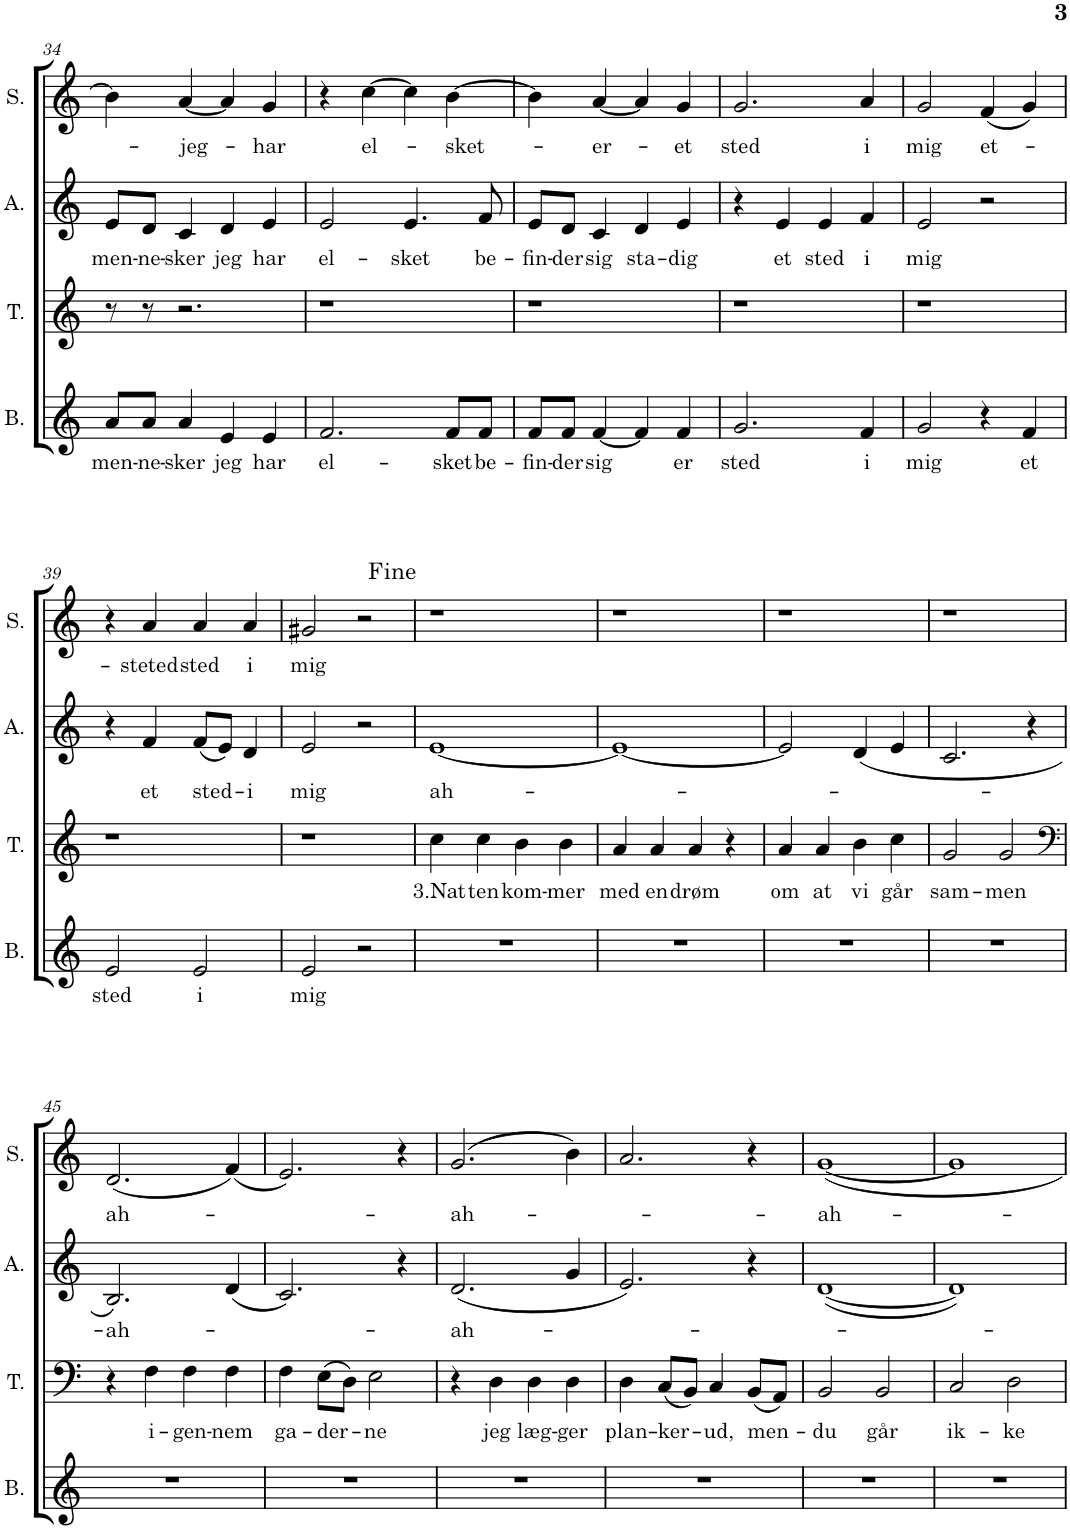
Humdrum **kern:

**kern	**text	**kern	**text	**kern	**text	**kern	**text
*part4	*part4	*part3	*part3	*part2	*part2	*part1	*part1
*staff4	*staff4	*staff3	*staff3	*staff2	*staff2	*staff1	*staff1
*I"Bass	*	*I"Tenor	*	*I"Alto	*	*I"Soprano	*
*I'B.	*	*I'T.	*	*I'A.	*	*I'S.	*
!!LO:PB:g=z
*clefG2	*	*clefG2	*	*clefG2	*	*clefG2	*
*k[]	*	*k[]	*	*k[]	*	*k[]	*
*M4/4	*	*M4/4	*	*M4/4	*	*M4/4	*
=34	=34	=34	=34	=34	=34	=34	=34
!	!LO:LY:b	!	!	!	!LO:LY:b	!	!
8a/L	men-	8r	.	8e/L	men-	4b\]	.
!	!LO:LY:b	!	!	!	!LO:LY:b	!	!
8a/J	-ne-	8r	.	8d/J	-ne-	.	.
!	!LO:LY:b	!	!	!	!LO:LY:b	!	!LO:LY:b
4a/	-sker	2.r	.	4c/	-sker	[4a/	-jeg-
!	!LO:LY:b	!	!	!	!LO:LY:b	!	!
4e/	jeg	.	.	4d/	jeg	4a/]	.
!	!LO:LY:b	!	!	!	!LO:LY:b	!	!LO:LY:b
4e/	har	.	.	4e/	har	4g/	-har
=35	=35	=35	=35	=35	=35	=35	=35
!	!LO:LY:b	!	!	!	!LO:LY:b	!	!
2.f/	el-	1r	.	2e/	el-	4r	.
!	!	!	!	!	!	!	!LO:LY:b
.	.	.	.	.	.	[4cc\	el-
!	!	!	!	!	!LO:LY:b	!	!
.	.	.	.	4.e/	-sket	4cc\]	.
!	!LO:LY:b	!	!	!	!	!	!LO:LY:b
8f/L	-sket	.	.	.	.	[4b\	-sket-
!	!LO:LY:b	!	!	!	!LO:LY:b	!	!
8f/J	be-	.	.	8f/	be-	.	.
=36	=36	=36	=36	=36	=36	=36	=36
!	!LO:LY:b	!	!	!	!LO:LY:b	!	!
8f/L	-fin-	1r	.	8e/L	-fin-	4b\]	.
!	!LO:LY:b	!	!	!	!LO:LY:b	!	!
8f/J	-der	.	.	8d/J	-der	.	.
!	!LO:LY:b	!	!	!	!LO:LY:b	!	!LO:LY:b
[4f/	sig	.	.	4c/	sig	[4a/	-er-
!	!	!	!	!	!LO:LY:b	!	!
4f/]	.	.	.	4d/	sta-	4a/]	.
!	!LO:LY:b	!	!	!	!LO:LY:b	!	!LO:LY:b
4f/	er	.	.	4e/	-dig	4g/	-et
=37	=37	=37	=37	=37	=37	=37	=37
!	!LO:LY:b	!	!	!	!	!	!LO:LY:b
2.g/	sted	1r	.	4r	.	2.g/	sted
!	!	!	!	!	!LO:LY:b	!	!
.	.	.	.	4e/	et	.	.
!	!	!	!	!	!LO:LY:b	!	!
.	.	.	.	4e/	sted	.	.
!	!LO:LY:b	!	!	!	!LO:LY:b	!	!LO:LY:b
4f/	i	.	.	4f/	i	4a/	i
=38	=38	=38	=38	=38	=38	=38	=38
!	!LO:LY:b	!	!	!	!LO:LY:b	!	!LO:LY:b
2g/	mig	1r	.	2e/	mig	2g/	mig
!	!	!	!	!	!	!	!LO:LY:b
4r	.	.	.	2r	.	(4f/	et-
!	!LO:LY:b	!	!	!	!	!	!
4f/	et	.	.	.	.	4g/)	.
!!LO:LB:g=z
=39	=39	=39	=39	=39	=39	=39	=39
!	!LO:LY:b	!	!	!	!	!	!
2e/	sted	1r	.	4r	.	4r	.
!	!	!	!	!	!LO:LY:b	!	!LO:LY:b
.	.	.	.	4f/	et	4a/	-steted
!	!LO:LY:b	!	!	!	!LO:LY:b	!	!LO:LY:b
2e/	i	.	.	(8f/L	sted-	4a/	sted
.	.	.	.	8e/J)	.	.	.
!	!	!	!	!	!LO:LY:b	!	!LO:LY:b
.	.	.	.	4d/	-i	4a/	i
=40	=40	=40	=40	=40	=40	=40	=40
!	!LO:LY:b	!	!	!	!LO:LY:b	!	!LO:LY:b
2e/	mig	1r	.	2e/	mig	2g#X/	mig
2r	.	.	.	2r	.	2r	.
=41	=41	=41	=41	=41	=41	=41	=41
!	!	!	!LO:LY:b	!	!LO:LY:b	!	!
1r	.	4cc\	3.Nat	[1e	ah-	1r	.
!	!	!	!LO:LY:b	!	!	!	!
.	.	4cc\	ten	.	.	.	.
!	!	!	!LO:LY:b	!	!	!	!
.	.	4b\	kom-	.	.	.	.
!	!	!	!LO:LY:b	!	!	!	!
.	.	4b\	-mer	.	.	.	.
=42	=42	=42	=42	=42	=42	=42	=42
!	!	!	!LO:LY:b	!	!	!	!
1r	.	4a/	med	1e_	.	1r	.
!	!	!	!LO:LY:b	!	!	!	!
.	.	4a/	en	.	.	.	.
!	!	!	!LO:LY:b	!	!	!	!
.	.	4a/	drøm	.	.	.	.
.	.	4r	.	.	.	.	.
=43	=43	=43	=43	=43	=43	=43	=43
!	!	!	!LO:LY:b	!	!	!	!
1r	.	4a/	om	2e/]	.	1r	.
!	!	!	!LO:LY:b	!	!	!	!
.	.	4a/	at	.	.	.	.
!	!	!	!LO:LY:b	!	!	!	!
.	.	4b\	vi	(4d/	.	.	.
!	!	!	!LO:LY:b	!	!	!	!
.	.	4cc\	går	4e/	.	.	.
=44	=44	=44	=44	=44	=44	=44	=44
!	!	!	!LO:LY:b	!	!	!	!
1r	.	2g/	sam-	2.c/	.	1r	.
!	!	!	!LO:LY:b	!	!	!	!
.	.	2g/	-men	.	.	.	.
.	.	.	.	4r	.	.	.
!!LO:LB:g=z
=45	=45	=45	=45	=45	=45	=45	=45
*	*	*clefF4	*	*	*	*	*
!	!	!	!	!	!LO:LY:b	!	!LO:LY:b
1r	.	4r	.	2.B/)	-ah-	(2.d/	ah-
!	!	!	!LO:LY:b	!	!	!	!
.	.	4F\	i-	.	.	.	.
!	!	!	!LO:LY:b	!	!	!	!
.	.	4F\	-gen-	.	.	.	.
!	!	!	!LO:LY:b	!	!	!	!
.	.	4F\	-nem	(4d/	.	(4f/)	.
=46	=46	=46	=46	=46	=46	=46	=46
!	!	!	!LO:LY:b	!	!	!	!
1r	.	4F\	ga-	2.c/)	.	2.e/)	.
!	!	!	!LO:LY:b	!	!	!	!
.	.	(8E\L	-der-	.	.	.	.
.	.	8D\J)	.	.	.	.	.
!	!	!	!LO:LY:b	!	!	!	!
.	.	2E\	-ne	.	.	.	.
.	.	.	.	4r	.	4r	.
=47	=47	=47	=47	=47	=47	=47	=47
!	!	!	!	!	!LO:LY:b	!	!LO:LY:b
1r	.	4r	.	(2.d/	-ah-	(2.g/	-ah-
!	!	!	!LO:LY:b	!	!	!	!
.	.	4D\	jeg	.	.	.	.
!	!	!	!LO:LY:b	!	!	!	!
.	.	4D\	læg-	.	.	.	.
!	!	!	!LO:LY:b	!	!	!	!
.	.	4D\	-ger	4g/	.	4b\)	.
=48	=48	=48	=48	=48	=48	=48	=48
!	!	!	!LO:LY:b	!	!	!	!
1r	.	4D\	plan-	2.e/)	.	2.a/	.
!	!	!	!LO:LY:b	!	!	!	!
.	.	(8C/L	-ker-	.	.	.	.
.	.	8BB/J)	.	.	.	.	.
!	!	!	!LO:LY:b	!	!	!	!
.	.	4C/	-ud,	.	.	.	.
!	!	!	!LO:LY:b	!	!	!	!
.	.	(8BB/L	men-	4r	.	4r	.
.	.	8AA/J)	.	.	.	.	.
=49	=49	=49	=49	=49	=49	=49	=49
!	!	!	!LO:LY:b	!	!	!	!LO:LY:b
1r	.	2BB/	-du	([1d	.	[1g	-ah-
!	!	!	!LO:LY:b	!	!	!	!
.	.	2BB/	går	.	.	.	.
=50	=50	=50	=50	=50	=50	=50	=50
!	!	!	!LO:LY:b	!	!	!	!
1r	.	2C/	ik-	1d])	.	1g]	.
!	!	!	!LO:LY:b	!	!	!	!
.	.	2D\	-ke	.	.	.	.
=	=	=	=	=	=	=	=
*-	*-	*-	*-	*-	*-	*-	*-
